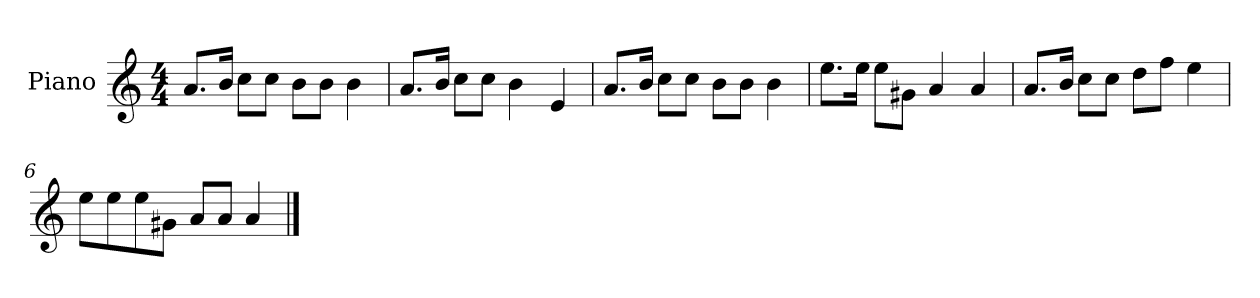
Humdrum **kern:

**kern
*part1
*staff1
*I"Piano
*I'P-no
*clefG2
*k[]
*M4/4
*MM90
=1
8.a/L
16b/Jk
8cc\L
8cc\J
8b\L
8b\J
4b\
=2
8.a/L
16b/Jk
8cc\L
8cc\J
4b\
4e/
=3
8.a/L
16b/Jk
8cc\L
8cc\J
8b\L
8b\J
4b\
=4
8.ee\L
16ee\Jk
8ee\L
8g#X\J
4a/
4a/
=5
8.a/L
16b/Jk
8cc\L
8cc\J
8dd\L
8ff\J
4ee\
!!LO:LB:g=z
=6
8ee\L
8ee\
8ee\
8g#X\J
8a/L
8a/J
4a/
==
*-
